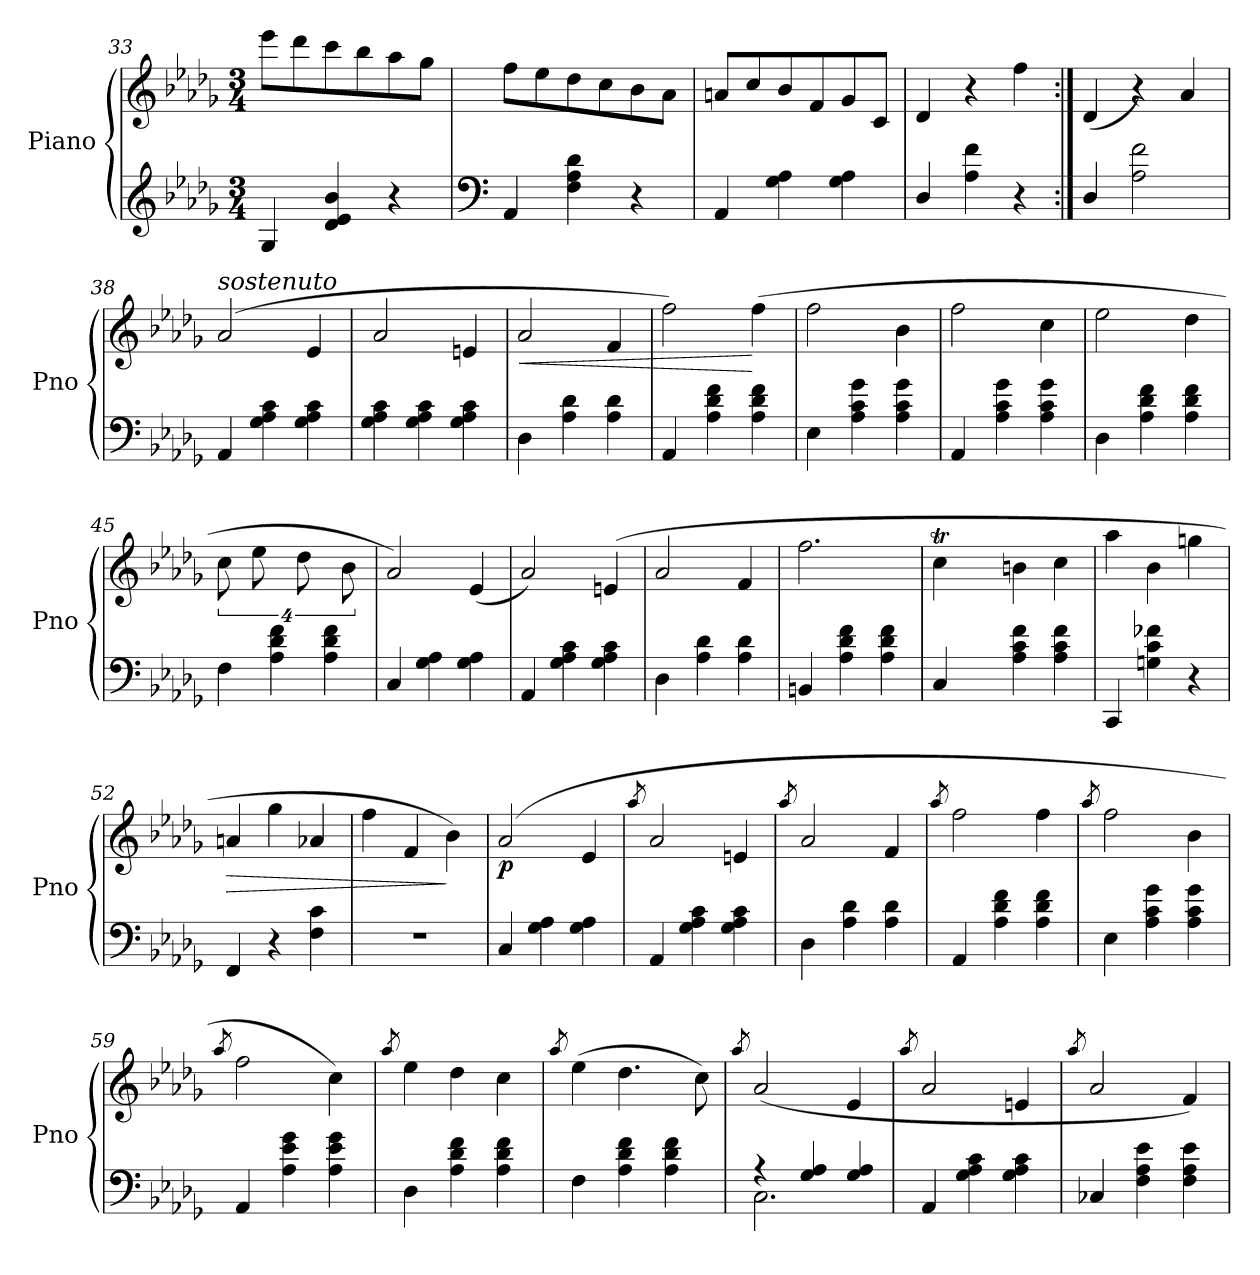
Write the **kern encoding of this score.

**kern	**kern	**dynam
*part1	*part1	*part1
*staff2	*staff1	*staff1/2
*I"Piano	*	*
*I'Pno	*	*
*clefG2	*clefG2	*
*k[b-e-a-d-g-]	*k[b-e-a-d-g-]	*
*M3/4	*M3/4	*
=33	=33	=33
4G-/	8eee-\L	.
.	8ddd-\	.
4d-/ 4e-/ 4b-/	8ccc\	.
.	8bb-\	.
4r	8aa-\	.
.	8gg-\J	.
=34	=34	=34
*clefF4	*	*
4AA-/	8ff\L	.
.	8ee-\	.
4F\ 4A-\ 4d-\	8dd-\	.
.	8cc\	.
4r	8b-\	.
.	8a-\J	.
=35	=35	=35
4AA-/	8an/L	.
.	8cc/	.
4G-\ 4A-\	8b-/	.
.	8f/	.
4G-\ 4A-\	8g-/	.
.	8c/J	.
=36	=36	=36
4D-/	4d-/	.
4A-\ 4f\	4r	.
4r	4ff\	.
=37:|!	=37:|!	=37:|!
4D-/	(>4d-/	.
2A-\ 2f\	4r)	.
.	4a-/	.
!!LO:LB:g=z
=38	=38	=38
!	!LO:TX:a:i:t=sostenuto	!
4AA-/	(>2a-/	.
4G-\ 4A-\ 4c\	.	.
4G-\ 4A-\ 4c\	4e-/	.
=39	=39	=39
4G-\ 4A-\ 4c\	2a-/	.
4G-\ 4A-\ 4c\	.	.
4G-\ 4A-\ 4c\	4en/	.
=40	=40	=40
!	!	!LO:HP:b
4D-\	2a-/	<
4A-\ 4d-\	.	.
4A-\ 4d-\	4f/	.
=41	=41	=41
4AA-/	2ff\)	.
4A-\ 4d-\ 4f\	.	.
4A-\ 4d-\ 4f\	(>4ff\	[
=42	=42	=42
4E-\	2ff\	.
4A-\ 4c\ 4g-\	.	.
4A-\ 4c\ 4g-\	4b-\	.
=43	=43	=43
4AA-/	2ff\	.
4A-\ 4c\ 4g-\	.	.
4A-\ 4c\ 4g-\	4cc\	.
!!LO:LB:g=z
=44	=44	=44
4D-\	2ee-\	.
4A-\ 4d-\ 4f\	.	.
4A-\ 4d-\ 4f\	4dd-\	.
=45	=45	=45
4F\	16%3cc\	.
.	16%3ee-\	.
4A-\ 4d-\ 4f\	.	.
.	16%3dd-\	.
4A-\ 4d-\ 4f\	.	.
.	16%3b-\	.
=46	=46	=46
4C/	2a-/)	.
4G-\ 4A-\	.	.
4G-\ 4A-\	(<4e-/	.
=47	=47	=47
4AA-/	2a-/)	.
4G-\ 4A-\ 4c\	.	.
4G-\ 4A-\ 4c\	(>4en/	.
=48	=48	=48
4D-\	2a-/	.
4A-\ 4d-\	.	.
4A-\ 4d-\	4f/	.
=49	=49	=49
4BBn/	2.ff\	.
4A-\ 4d-\ 4f\	.	.
4A-\ 4d-\ 4f\	.	.
!!LO:LB:g=z
=50	=50	=50
*	*^	*
4C/	4cct\	16ccyy	.
.	.	16dd-yy	.
.	.	16ccyy	.
.	.	16dd-yy	.
4A-\ 4c\ 4f\	4bn\	2ryy	.
4A-\ 4c\ 4f\	4cc\	.	.
*	*v	*v	*
=51	=51	=51
4CC/	4aa-\	.
4Gn\ 4c\ 4f-X\	4b-\	.
4r	4ggn\	.
=52	=52	=52
!	!	!LO:HP:b
4FF/	4an/	>
4r	4gg-\	.
4F\ 4c\	4a-X/	.
=53	=53	=53
2.r	4ff\	.
.	4f/	.
.	4b-\)	]
=54	=54	=54
!	!	!LO:DY:b
4C/	(>2a-/	p
4G-\ 4A-\	.	.
4G-\ 4A-\	4e-/	.
=55	=55	=55
.	8qaa-/	.
4AA-/	2a-/	.
4G-\ 4A-\ 4c\	.	.
4G-\ 4A-\ 4c\	4en/	.
!!LO:PB:g=z
=56	=56	=56
.	8qaa-/	.
4D-\	2a-/	.
4A-\ 4d-\	.	.
4A-\ 4d-\	4f/	.
=57	=57	=57
.	8qaa-/	.
4AA-/	2ff\	.
4A-\ 4d-\ 4f\	.	.
4A-\ 4d-\ 4f\	4ff\	.
=58	=58	=58
.	8qaa-/	.
4E-\	2ff\	.
4A-\ 4c\ 4g-\	.	.
4A-\ 4c\ 4g-\	4b-\	.
=59	=59	=59
.	8qaa-/	.
4AA-/	2ff\	.
4A-\ 4e-\ 4g-\	.	.
4A-\ 4e-\ 4g-\	4cc\)	.
=60	=60	=60
.	8qaa-/	.
4D-\	4ee-\	.
4A-\ 4d-\ 4f\	4dd-\	.
4A-\ 4d-\ 4f\	4cc\	.
=61	=61	=61
.	8qaa-/	.
4F\	(>4ee-\	.
4A-\ 4d-\ 4f\	4.dd-\	.
4A-\ 4d-\ 4f\	.	.
.	8cc\)	.
=62	=62	=62
.	8qaa-/	.
*^	*	*
4r	2.C\	(>2a-/	.
4G-/ 4A-/	.	.	.
4G-/ 4A-/	.	4e-/	.
*v	*v	*	*
!!LO:LB:g=z
=63	=63	=63
.	8qaa-/	.
4AA-/	2a-/	.
4G-\ 4A-\ 4c\	.	.
4G-\ 4A-\ 4c\	4en/	.
=64	=64	=64
.	8qaa-/	.
4C-X/	2a-/	.
4F\ 4A-\ 4e-\	.	.
4F\ 4A-\ 4e-\	4f/)	.
=	=	=
*-	*-	*-
